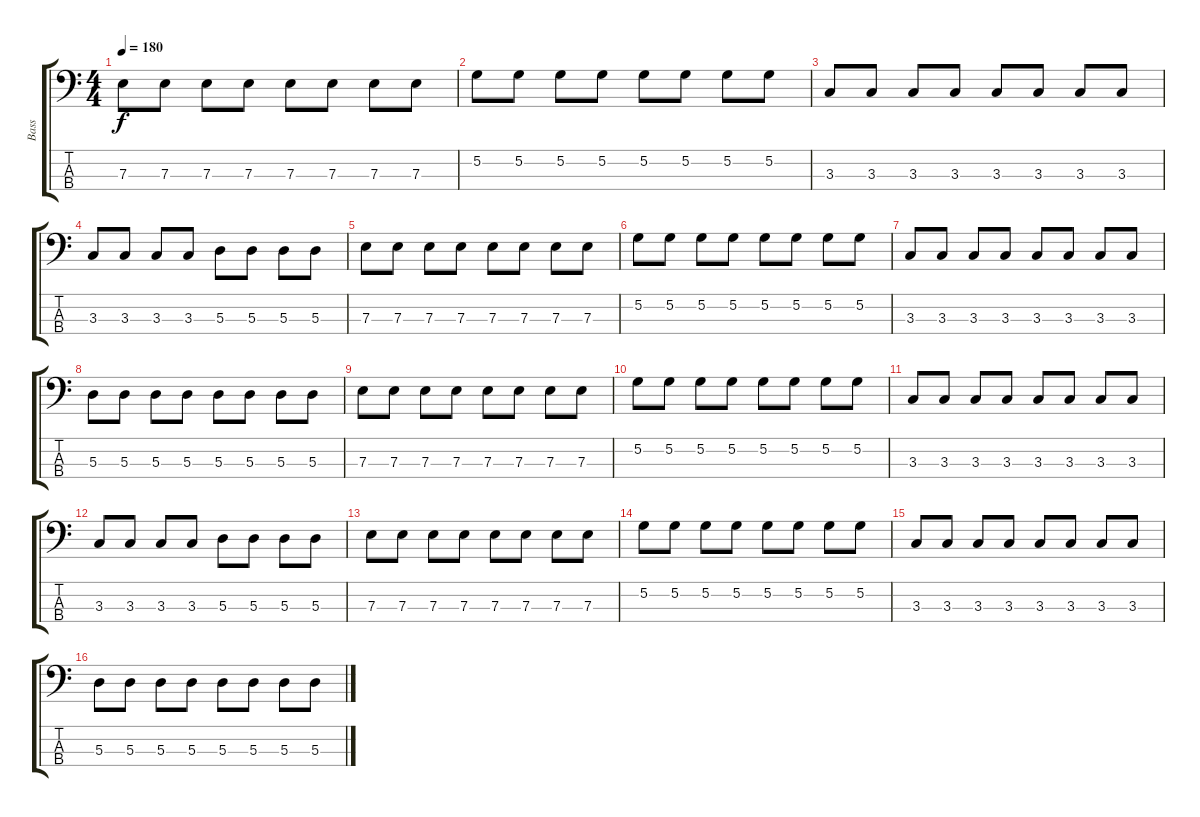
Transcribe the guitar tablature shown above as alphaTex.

\track ("Bass" "Bass") {instrument electricbasspick}
\staff {score tabs}
\tuning (G2 D2 A1 E1) {hide}
\ts (4 4)
\tempo 180
\clef f4
\ks c
7.3.8{dy f} 7.3.8 7.3.8 7.3.8 7.3.8 7.3.8 7.3.8 7.3.8 |
5.2.8 5.2.8 5.2.8 5.2.8 5.2.8 5.2.8 5.2.8 5.2.8 |
3.3.8 3.3.8 3.3.8 3.3.8 3.3.8 3.3.8 3.3.8 3.3.8 |
3.3.8 3.3.8 3.3.8 3.3.8 5.3.8 5.3.8 5.3.8 5.3.8 |
7.3.8 7.3.8 7.3.8 7.3.8 7.3.8 7.3.8 7.3.8 7.3.8 |
5.2.8 5.2.8 5.2.8 5.2.8 5.2.8 5.2.8 5.2.8 5.2.8 |
3.3.8 3.3.8 3.3.8 3.3.8 3.3.8 3.3.8 3.3.8 3.3.8 |
5.3.8 5.3.8 5.3.8 5.3.8 5.3.8 5.3.8 5.3.8 5.3.8 |
7.3.8 7.3.8 7.3.8 7.3.8 7.3.8 7.3.8 7.3.8 7.3.8 |
5.2.8 5.2.8 5.2.8 5.2.8 5.2.8 5.2.8 5.2.8 5.2.8 |
3.3.8 3.3.8 3.3.8 3.3.8 3.3.8 3.3.8 3.3.8 3.3.8 |
3.3.8 3.3.8 3.3.8 3.3.8 5.3.8 5.3.8 5.3.8 5.3.8 |
7.3.8 7.3.8 7.3.8 7.3.8 7.3.8 7.3.8 7.3.8 7.3.8 |
5.2.8 5.2.8 5.2.8 5.2.8 5.2.8 5.2.8 5.2.8 5.2.8 |
3.3.8 3.3.8 3.3.8 3.3.8 3.3.8 3.3.8 3.3.8 3.3.8 |
5.3.8 5.3.8 5.3.8 5.3.8 5.3.8 5.3.8 5.3.8 5.3.8
